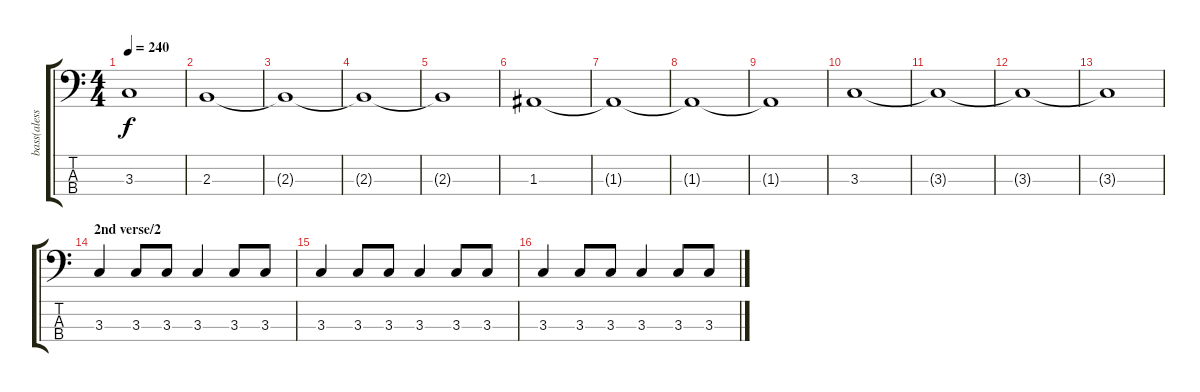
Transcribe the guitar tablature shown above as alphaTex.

\track ("bass(alessandro lotta)" "bass(aless") {instrument electricbassfinger}
\staff {score tabs}
\tuning (G2 D2 A1 E1) {hide}
\ts (4 4)
\tempo 240
\clef f4
\ks c
3.3{t}.1{dy f} |
2.3.1 |
2.3{t}.1 |
2.3{t}.1 |
2.3{t}.1 |
1.3.1 |
1.3{t}.1 |
1.3{t}.1 |
1.3{t}.1 |
3.3.1 |
3.3{t}.1 |
3.3{t}.1 |
3.3{t}.1 |
\section ("" "2nd verse/2")
3.3.4 3.3.8 3.3.8 3.3.4 3.3.8 3.3.8 |
3.3.4 3.3.8 3.3.8 3.3.4 3.3.8 3.3.8 |
3.3.4 3.3.8 3.3.8 3.3.4 3.3.8 3.3.8
